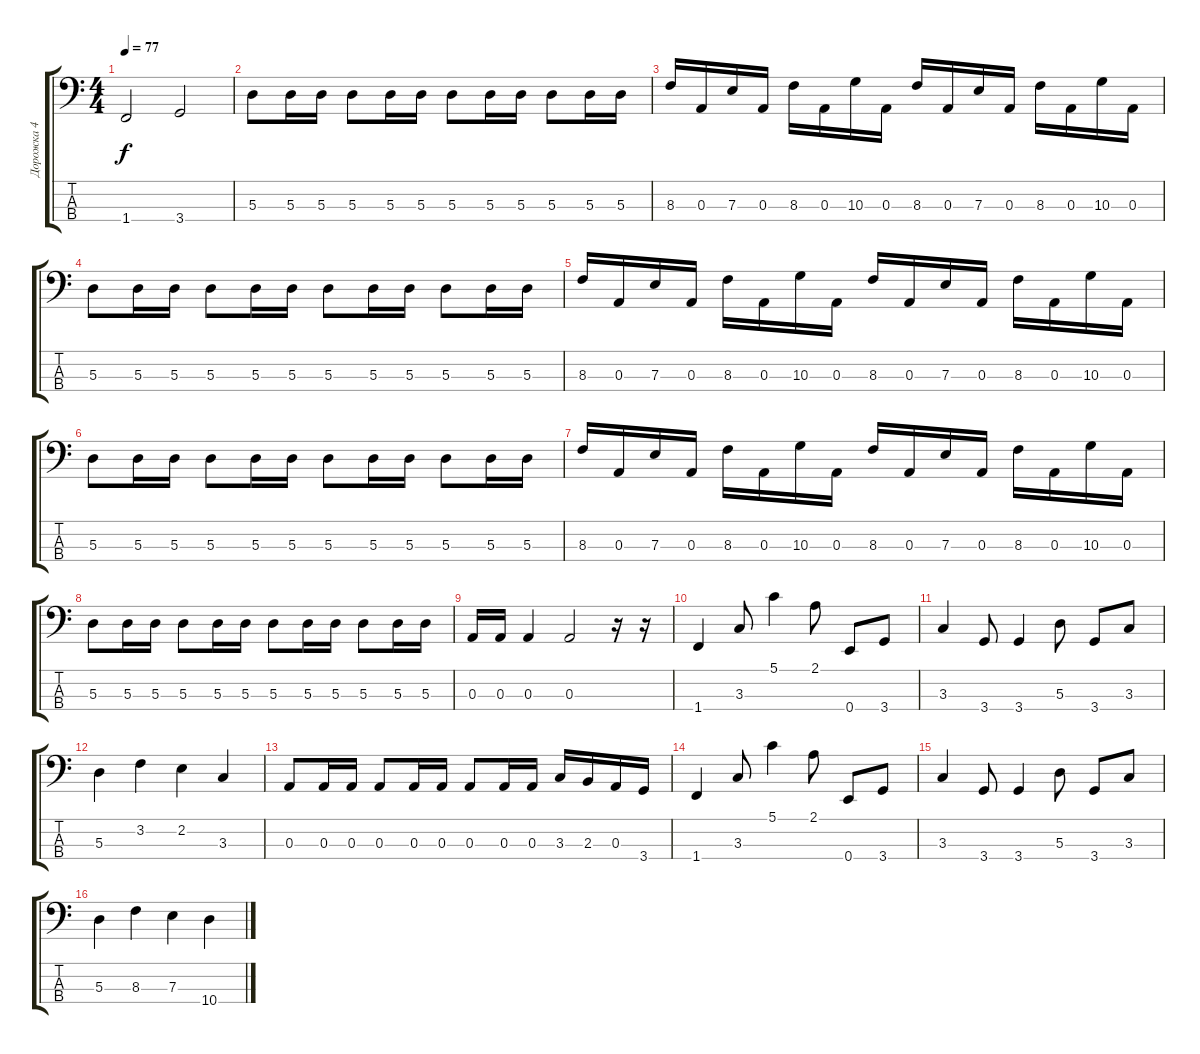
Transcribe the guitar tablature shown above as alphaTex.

\track ("Дорожка 4" "Дорожка 4") {instrument acousticguitarnylon}
\staff {score tabs}
\tuning (G2 D2 A1 E1) {hide}
\ts (4 4)
\tempo 77
\clef f4
\ks c
1.4.2{dy f} 3.4.2 |
5.3.8 5.3.16 5.3.16 5.3.8 5.3.16 5.3.16 5.3.8 5.3.16 5.3.16 5.3.8 5.3.16 5.3.16 |
8.3.16 0.3.16 7.3.16 0.3.16 8.3.16 0.3.16 10.3.16 0.3.16 8.3.16 0.3.16 7.3.16 0.3.16 8.3.16 0.3.16 10.3.16 0.3.16 |
5.3.8 5.3.16 5.3.16 5.3.8 5.3.16 5.3.16 5.3.8 5.3.16 5.3.16 5.3.8 5.3.16 5.3.16 |
8.3.16 0.3.16 7.3.16 0.3.16 8.3.16 0.3.16 10.3.16 0.3.16 8.3.16 0.3.16 7.3.16 0.3.16 8.3.16 0.3.16 10.3.16 0.3.16 |
5.3.8 5.3.16 5.3.16 5.3.8 5.3.16 5.3.16 5.3.8 5.3.16 5.3.16 5.3.8 5.3.16 5.3.16 |
8.3.16 0.3.16 7.3.16 0.3.16 8.3.16 0.3.16 10.3.16 0.3.16 8.3.16 0.3.16 7.3.16 0.3.16 8.3.16 0.3.16 10.3.16 0.3.16 |
5.3.8 5.3.16 5.3.16 5.3.8 5.3.16 5.3.16 5.3.8 5.3.16 5.3.16 5.3.8 5.3.16 5.3.16 |
0.3.16 0.3.16 0.3.4 0.3.2 r.16 r.16 |
1.4.4 3.3.8 5.1.4 2.1.8 0.4.8 3.4.8 |
3.3.4 3.4.8 3.4.4 5.3.8 3.4.8 3.3.8 |
5.3.4 3.2.4 2.2.4 3.3.4 |
0.3.8 0.3.16 0.3.16 0.3.8 0.3.16 0.3.16 0.3.8 0.3.16 0.3.16 3.3.16 2.3.16 0.3.16 3.4.16 |
1.4.4 3.3.8 5.1.4 2.1.8 0.4.8 3.4.8 |
3.3.4 3.4.8 3.4.4 5.3.8 3.4.8 3.3.8 |
5.3.4 8.3.4 7.3.4 10.4{ss}.4
